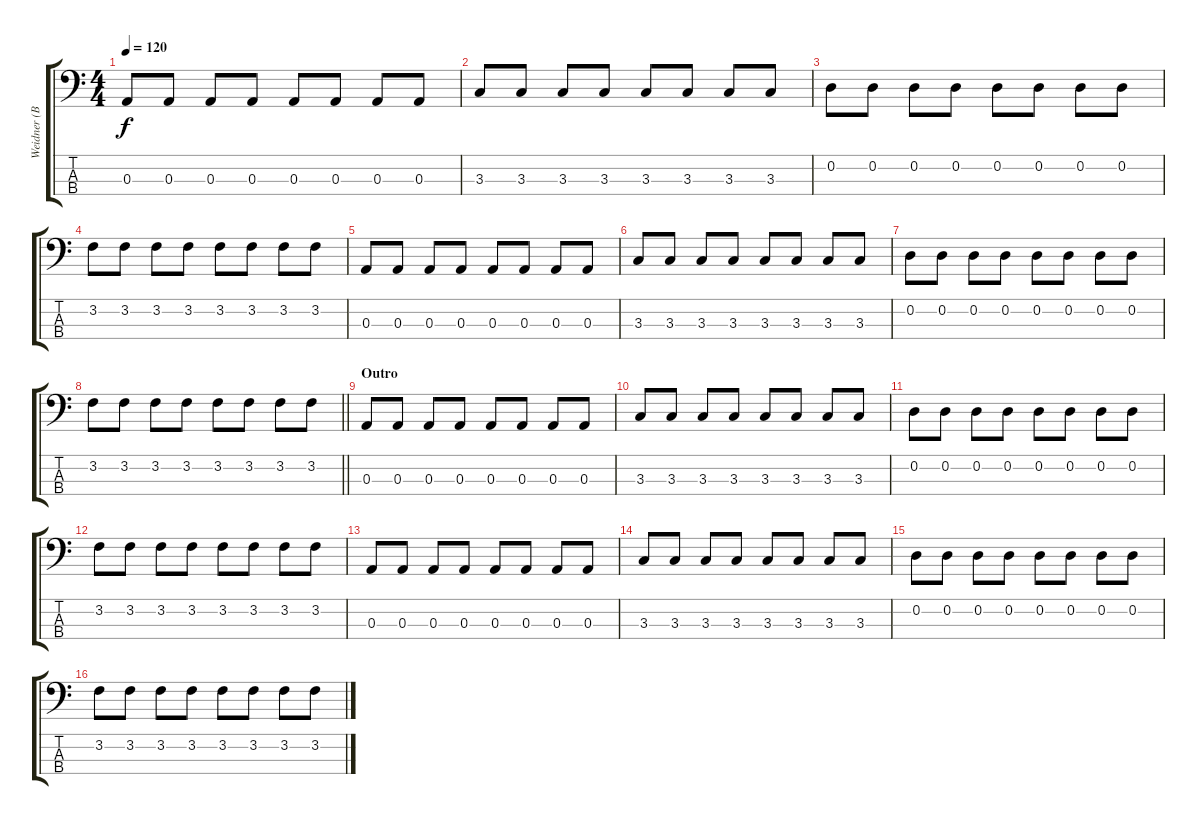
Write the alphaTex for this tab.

\track ("Weidner (Bass)" "Weidner (B") {instrument electricbasspick}
\staff {score tabs}
\tuning (G2 D2 A1 E1) {hide}
\ts (4 4)
\tempo 120
\clef f4
\ks c
0.3.8{dy f} 0.3.8 0.3.8 0.3.8 0.3.8 0.3.8 0.3.8 0.3.8 |
3.3.8 3.3.8 3.3.8 3.3.8 3.3.8 3.3.8 3.3.8 3.3.8 |
0.2.8 0.2.8 0.2.8 0.2.8 0.2.8 0.2.8 0.2.8 0.2.8 |
3.2.8 3.2.8 3.2.8 3.2.8 3.2.8 3.2.8 3.2.8 3.2.8 |
0.3.8 0.3.8 0.3.8 0.3.8 0.3.8 0.3.8 0.3.8 0.3.8 |
3.3.8 3.3.8 3.3.8 3.3.8 3.3.8 3.3.8 3.3.8 3.3.8 |
0.2.8 0.2.8 0.2.8 0.2.8 0.2.8 0.2.8 0.2.8 0.2.8 |
\barLineRight lightlight
3.2.8 3.2.8 3.2.8 3.2.8 3.2.8 3.2.8 3.2.8 3.2.8 |
\section ("" "Outro")
0.3.8 0.3.8 0.3.8 0.3.8 0.3.8 0.3.8 0.3.8 0.3.8 |
3.3.8 3.3.8 3.3.8 3.3.8 3.3.8 3.3.8 3.3.8 3.3.8 |
0.2.8 0.2.8 0.2.8 0.2.8 0.2.8 0.2.8 0.2.8 0.2.8 |
3.2.8 3.2.8 3.2.8 3.2.8 3.2.8 3.2.8 3.2.8 3.2.8 |
0.3.8 0.3.8 0.3.8 0.3.8 0.3.8 0.3.8 0.3.8 0.3.8 |
3.3.8 3.3.8 3.3.8 3.3.8 3.3.8 3.3.8 3.3.8 3.3.8 |
0.2.8 0.2.8 0.2.8 0.2.8 0.2.8 0.2.8 0.2.8 0.2.8 |
3.2.8 3.2.8 3.2.8 3.2.8 3.2.8 3.2.8 3.2.8 3.2.8
